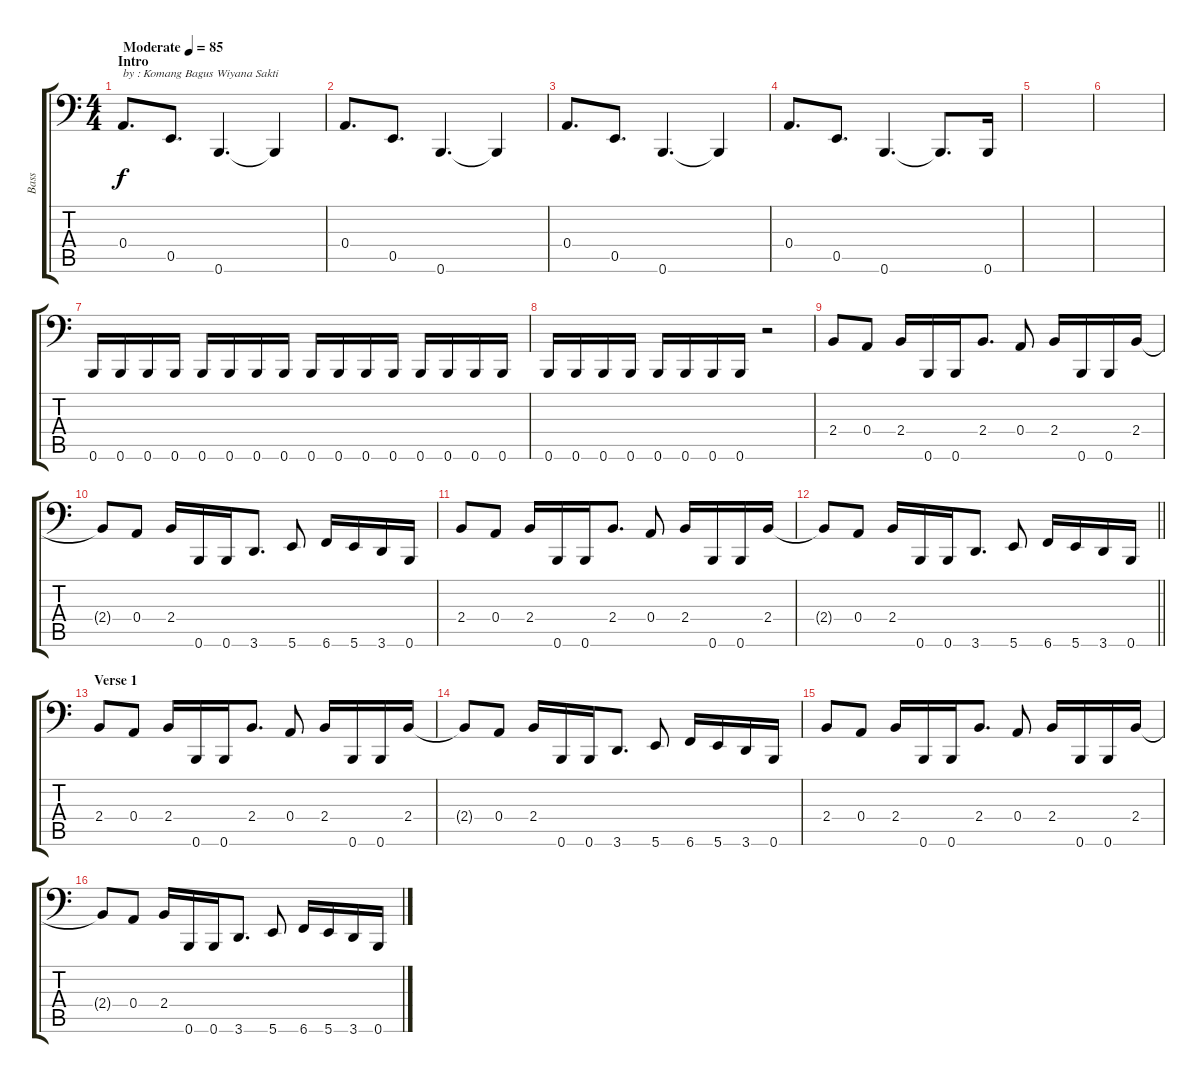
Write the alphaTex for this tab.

\track ("Bass" "Bass") {instrument electricbassfinger}
\staff {score tabs}
\tuning (C3 G2 D2 A1 E1 B0) {hide}
\ts (4 4)
\section ("" "Intro")
\tempo (85 "Moderate")
\clef f4
\ks c
0.4.8{d txt "by : Komang Bagus Wiyana Sakti" dy f instrument electricbassfinger} 0.5.8{d} 0.6.4{d} 0.6{t}.4 |
0.4.8{d} 0.5.8{d} 0.6.4{d} 0.6{t}.4 |
0.4.8{d} 0.5.8{d} 0.6.4{d} 0.6{t}.4 |
0.4.8{d} 0.5.8{d} 0.6.4{d} 0.6{t}.8{d} 0.6.16 |
|
|
0.6.16 0.6.16 0.6.16 0.6.16 0.6.16 0.6.16 0.6.16 0.6.16 0.6.16 0.6.16 0.6.16 0.6.16 0.6.16 0.6.16 0.6.16 0.6.16 |
0.6.16 0.6.16 0.6.16 0.6.16 0.6.16 0.6.16 0.6.16 0.6.16 r.2 |
2.4.8 0.4.8 2.4.16 0.6.16 0.6.16 2.4.8{d} 0.4.8 2.4.16 0.6.16 0.6.16 2.4.16 |
2.4{t}.8 0.4.8 2.4.16 0.6.16 0.6.16 3.6.8{d} 5.6.8 6.6.16 5.6.16 3.6.16 0.6.16 |
2.4.8 0.4.8 2.4.16 0.6.16 0.6.16 2.4.8{d} 0.4.8 2.4.16 0.6.16 0.6.16 2.4.16 |
\barLineRight lightlight
2.4{t}.8 0.4.8 2.4.16 0.6.16 0.6.16 3.6.8{d} 5.6.8 6.6.16 5.6.16 3.6.16 0.6.16 |
\section ("" "Verse 1")
2.4.8 0.4.8 2.4.16 0.6.16 0.6.16 2.4.8{d} 0.4.8 2.4.16 0.6.16 0.6.16 2.4.16 |
2.4{t}.8 0.4.8 2.4.16 0.6.16 0.6.16 3.6.8{d} 5.6.8 6.6.16 5.6.16 3.6.16 0.6.16 |
2.4.8 0.4.8 2.4.16 0.6.16 0.6.16 2.4.8{d} 0.4.8 2.4.16 0.6.16 0.6.16 2.4.16 |
2.4{t}.8 0.4.8 2.4.16 0.6.16 0.6.16 3.6.8{d} 5.6.8 6.6.16 5.6.16 3.6.16 0.6.16
